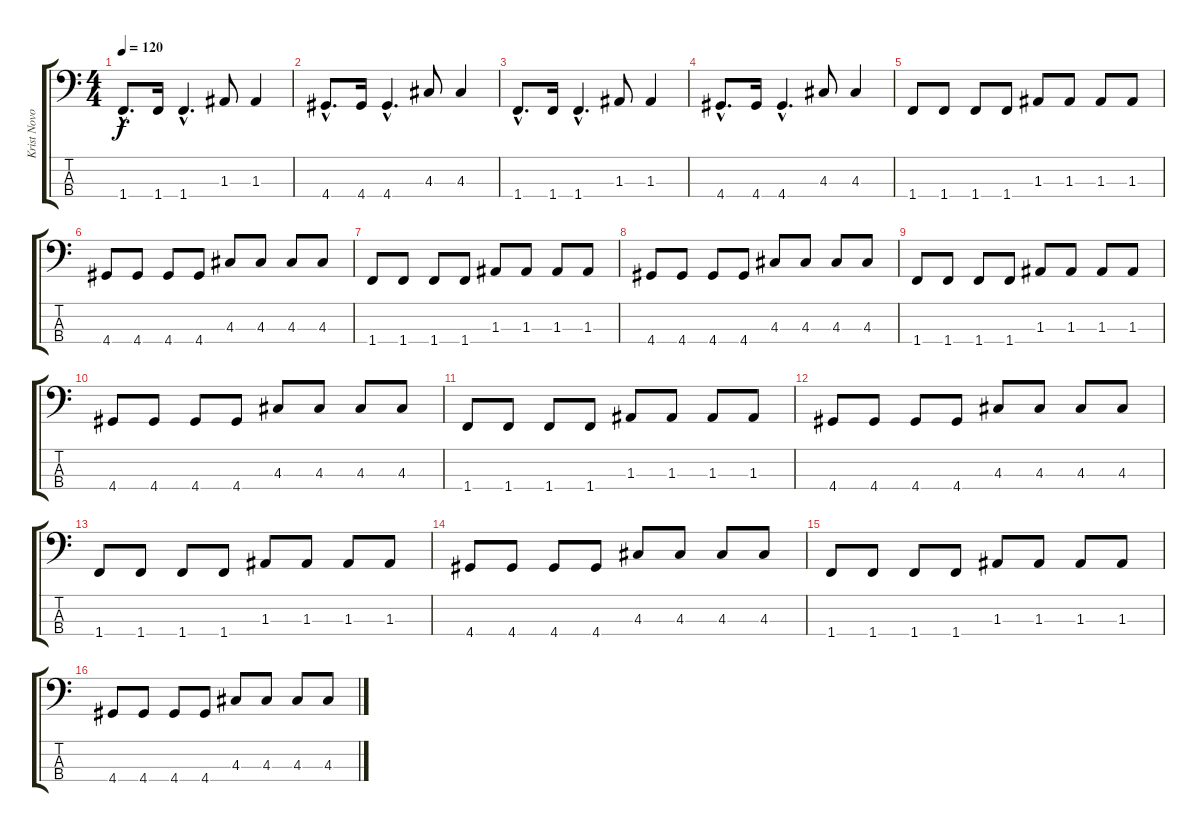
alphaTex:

\track ("Krist Novoselic" "Krist Novo") {instrument electricbasspick}
\staff {score tabs}
\tuning (G2 D2 A1 E1) {hide}
\ts (4 4)
\tempo 120
\clef f4
\ks c
1.4{hac}.8{d dy f} 1.4.16 1.4{hac}.4{d} 1.3.8 1.3.4 |
4.4{hac}.8{d} 4.4.16 4.4{hac}.4{d} 4.3.8 4.3.4 |
1.4{hac}.8{d} 1.4.16 1.4{hac}.4{d} 1.3.8 1.3.4 |
4.4{hac}.8{d} 4.4.16 4.4{hac}.4{d} 4.3.8 4.3.4 |
1.4.8 1.4.8 1.4.8 1.4.8 1.3.8 1.3.8 1.3.8 1.3.8 |
4.4.8 4.4.8 4.4.8 4.4.8 4.3.8 4.3.8 4.3.8 4.3.8 |
1.4.8 1.4.8 1.4.8 1.4.8 1.3.8 1.3.8 1.3.8 1.3.8 |
4.4.8 4.4.8 4.4.8 4.4.8 4.3.8 4.3.8 4.3.8 4.3.8 |
1.4.8 1.4.8 1.4.8 1.4.8 1.3.8 1.3.8 1.3.8 1.3.8 |
4.4.8 4.4.8 4.4.8 4.4.8 4.3.8 4.3.8 4.3.8 4.3.8 |
1.4.8 1.4.8 1.4.8 1.4.8 1.3.8 1.3.8 1.3.8 1.3.8 |
4.4.8 4.4.8 4.4.8 4.4.8 4.3.8 4.3.8 4.3.8 4.3.8 |
1.4.8 1.4.8 1.4.8 1.4.8 1.3.8 1.3.8 1.3.8 1.3.8 |
4.4.8 4.4.8 4.4.8 4.4.8 4.3.8 4.3.8 4.3.8 4.3.8 |
1.4.8 1.4.8 1.4.8 1.4.8 1.3.8 1.3.8 1.3.8 1.3.8 |
4.4.8 4.4.8 4.4.8 4.4.8 4.3.8 4.3.8 4.3.8 4.3.8
